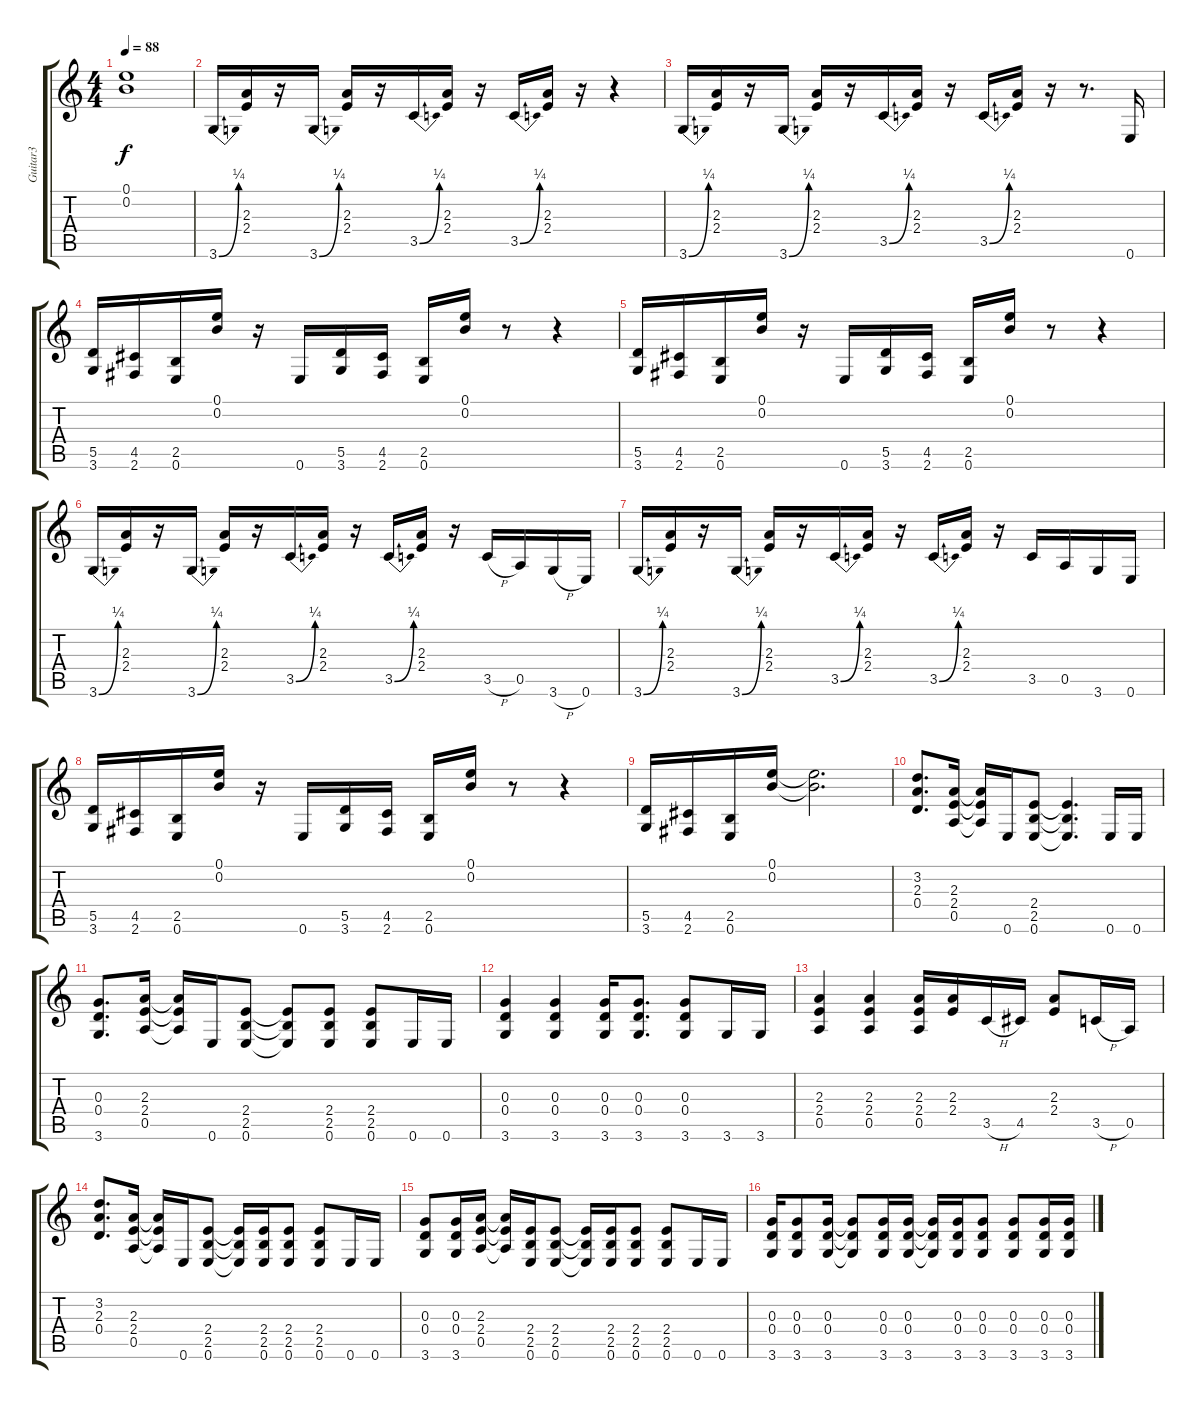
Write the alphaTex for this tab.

\track ("Guitar3" "Guitar3") {instrument distortionguitar}
\staff {score tabs}
\tuning (E4 B3 G3 D3 A2 E2) {hide}
\ts (4 4)
\tempo 88
\clef g2
\ks c
(0.1{t} 0.2{t}).1{dy f} |
3.6{be (bend 0 0 60 1)}.16 (2.3 2.4).16 r.16 3.6{be (bend 0 0 60 1)}.16 (2.3 2.4).16 r.16 3.5{be (bend 0 0 60 1)}.16 (2.3 2.4).16 r.16 3.5{be (bend 0 0 60 1)}.16 (2.3 2.4).16 r.16 r.4 |
3.6{be (bend 0 0 60 1)}.16 (2.3 2.4).16 r.16 3.6{be (bend 0 0 60 1)}.16 (2.3 2.4).16 r.16 3.5{be (bend 0 0 60 1)}.16 (2.3 2.4).16 r.16 3.5{be (bend 0 0 60 1)}.16 (2.3 2.4).16 r.16 r.8{d} 0.6.16 |
(5.5 3.6).16 (4.5 2.6).16 (2.5 0.6).16 (0.1 0.2).16 r.16 0.6.16 (5.5 3.6).16 (4.5 2.6).16 (2.5 0.6).16 (0.1 0.2).16 r.8 r.4 |
(5.5 3.6).16 (4.5 2.6).16 (2.5 0.6).16 (0.1 0.2).16 r.16 0.6.16 (5.5 3.6).16 (4.5 2.6).16 (2.5 0.6).16 (0.1 0.2).16 r.8 r.4 |
3.6{be (bend 0 0 60 1)}.16 (2.3 2.4).16 r.16 3.6{be (bend 0 0 60 1)}.16 (2.3 2.4).16 r.16 3.5{be (bend 0 0 60 1)}.16 (2.3 2.4).16 r.16 3.5{be (bend 0 0 60 1)}.16 (2.3 2.4).16 r.16 3.5{h}.16 0.5.16 3.6{h}.16 0.6.16 |
3.6{be (bend 0 0 60 1)}.16 (2.3 2.4).16 r.16 3.6{be (bend 0 0 60 1)}.16 (2.3 2.4).16 r.16 3.5{be (bend 0 0 60 1)}.16 (2.3 2.4).16 r.16 3.5{be (bend 0 0 60 1)}.16 (2.3 2.4).16 r.16 3.5.16 0.5.16 3.6.16 0.6.16 |
(5.5 3.6).16 (4.5 2.6).16 (2.5 0.6).16 (0.1 0.2).16 r.16 0.6.16 (5.5 3.6).16 (4.5 2.6).16 (2.5 0.6).16 (0.1 0.2).16 r.8 r.4 |
(5.5 3.6).16 (4.5 2.6).16 (2.5 0.6).16 (0.1 0.2).16 (0.1{t} 0.2{t}).2{d} |
(3.2 2.3 0.4).8{d} (2.3 2.4 0.5).16 (2.3{t} 2.4{t} 0.5{t}).16 0.6.16 (2.4 2.5 0.6).8 (2.4{t} 2.5{t} 0.6{t}).4{d} 0.6.16 0.6.16 |
(0.3 0.4 3.6).8{d} (2.3 2.4 0.5).16 (2.3{t} 2.4{t} 0.5{t}).16 0.6.16 (2.4 2.5 0.6).8 (2.4{t} 2.5{t} 0.6{t}).8 (2.4 2.5 0.6).8 (2.4 2.5 0.6).8 0.6.16 0.6.16 |
(0.3 0.4 3.6).4 (0.3 0.4 3.6).4 (0.3 0.4 3.6).16 (0.3 0.4 3.6).8{d} (0.3 0.4 3.6).8 3.6.16 3.6.16 |
(2.3 2.4 0.5).4 (2.3 2.4 0.5).4 (2.3 2.4 0.5).16 (2.3 2.4).16 3.5{h}.16 4.5.16 (2.3 2.4).8 3.5{h}.16 0.5.16 |
(3.2 2.3 0.4).8{d} (2.3 2.4 0.5).16 (2.3{t} 2.4{t} 0.5{t}).16 0.6.16 (2.4 2.5 0.6).8 (2.4{t} 2.5{t} 0.6{t}).16 (2.4 2.5 0.6).16 (2.4 2.5 0.6).8 (2.4 2.5 0.6).8 0.6.16 0.6.16 |
(0.3 0.4 3.6).8 (0.3 0.4 3.6).16 (2.3 2.4 0.5).16 (2.3{t} 2.4{t} 0.5{t}).16 (2.4 2.5 0.6).16 (2.4 2.5 0.6).8 (2.4{t} 2.5{t} 0.6{t}).16 (2.4 2.5 0.6).16 (2.4 2.5 0.6).8 (2.4 2.5 0.6).8 0.6.16 0.6.16 |
(0.3 0.4 3.6).16 (0.3 0.4 3.6).8 (0.3 0.4 3.6).16 (0.3{t} 0.4{t} 3.6{t}).8 (0.3 0.4 3.6).16 (0.3 0.4 3.6).16 (0.3{t} 0.4{t} 3.6{t}).16 (0.3 0.4 3.6).16 (0.3 0.4 3.6).8 (0.3 0.4 3.6).8 (0.3 0.4 3.6).16 (0.3 0.4 3.6).16
